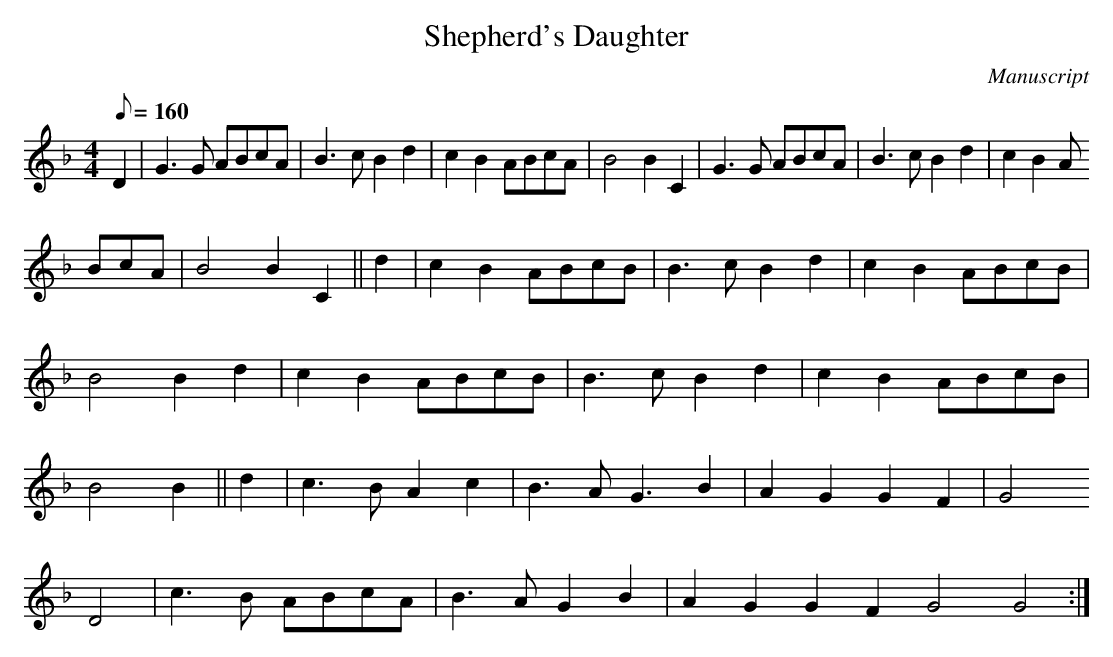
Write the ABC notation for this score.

X:1
T: Shepherd's Daughter
M:4/4
L:1/8
Q:160
O:Manuscript
K:Dm
D2|G3 G ABcA|B3 c B2 d2|c2 B2 ABcA|B4 B2 C2|G3 G ABcA|B3 c B2 d2|c2 B2 A
BcA| B4 B2 C2||d2|c2 B2 ABcB| B3 c B2 d2|c2B2 ABcB| B4 B2 d2|c2 B2 ABcB| B3 c B2 d2|c2B2 ABcB| B4 B2||d2| c3 B A2 c2| B3 A G3 B2| A2 G2 G2 F2|G4
D4| c3 B ABcA| B3 A G2 B2|A2 G2 G2 F2 G4 G4:|
